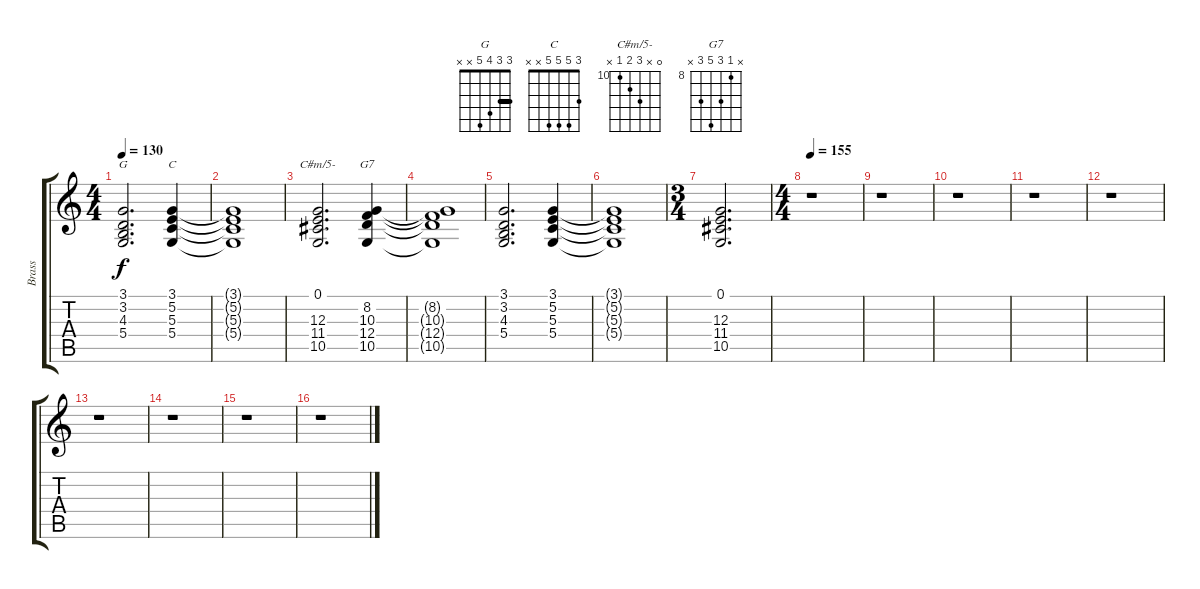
\track ("Brass" "Brass") {instrument frenchhorn}
\staff {score tabs}
\tuning (E4 B3 G3 D3 A2 E2) {hide}
\chord ("G" 3 3 4 5 x x) {barre 3}
\chord ("C" 3 5 5 5 x x)
\chord ("C#m/5-" 0 x 12 11 10 x) {firstfret 10}
\chord ("G7" x 8 10 12 10 x) {firstfret 8}
\ts (4 4)
\tempo 130
\clef g2
\ks c
(3.1 3.2 4.3 5.4).2{d ch "G" dy f} (3.1 5.2 5.3 5.4).4{ch "C"} |
(3.1{t} 5.2{t} 5.3{t} 5.4{t}).1 |
(0.1 12.3 11.4 10.5).2{d ch "C#m/5-"} (8.2 10.3 12.4 10.5).4{ch "G7"} |
(8.2{t} 10.3{t} 12.4{t} 10.5{t}).1 |
(3.1 3.2 4.3 5.4).2{d} (3.1 5.2 5.3 5.4).4 |
(3.1{t} 5.2{t} 5.3{t} 5.4{t}).1 |
\ts (3 4)
(0.1 12.3 11.4 10.5).2{d} |
\ts (4 4)
\tempo 155
r.1 |
r.1 |
r.1 |
r.1 |
r.1 |
r.1 |
r.1 |
r.1 |
r.1
